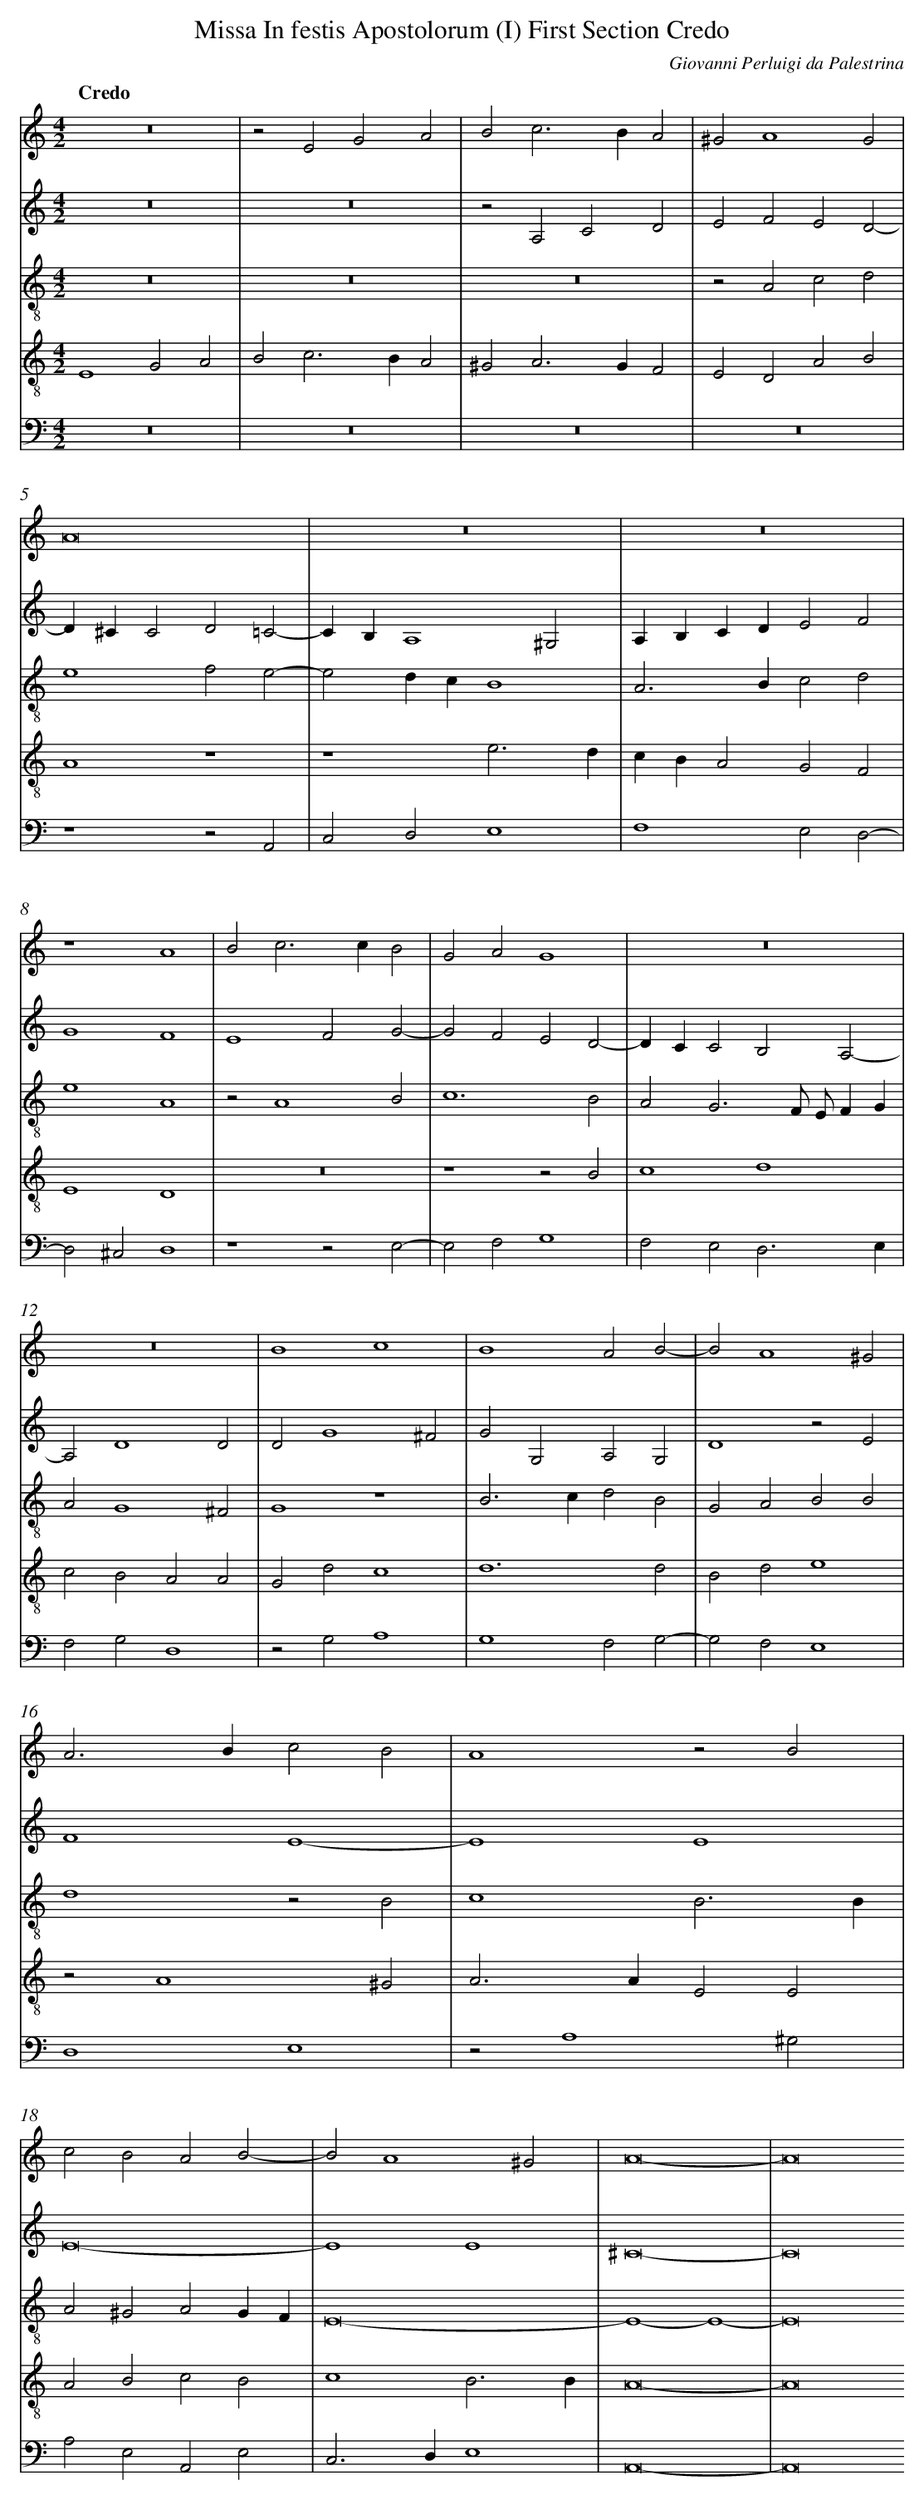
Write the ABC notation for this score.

X:1
T: Missa In festis Apostolorum (I) First Section Credo
C: Giovanni Perluigi da Palestrina
L: 1/4
M: 4/2
Q: "Credo"
V: 1 clef=treble
V: 2 clef=treble
V: 3 clef=treble-8
V: 4 clef=treble-8
V: 5 clef=bass
K: C
[V:1] z8 |
[V:2] z8 |
[V:3] z8 |
[V:4] E4G2A2 |
[V:5] z8 |
[V:1] z2E2G2A2 |
[V:2] z8 |
[V:3] z8 |
[V:4] B2c2>B2A2 |
[V:5] z8 |
[V:1] B2c2>B2A2 |
[V:2] z2A,2C2D2 |
[V:3] z8 |
[V:4] ^G2A2>G2F2 |
[V:5] z8 |
[V:1] ^G2A4G2 |
[V:2] E2F2E2D2- |
[V:3] z2A2c2d2 |
[V:4] E2D2A2B2 |
[V:5] z8 |
[V:1] A8 |
[V:2] D^CC2D2=C2- |
[V:3] e4f2e2- |
[V:4] A4z4 |
[V:5] z4z2A,,2 |
[V:1] z8 |
[V:2] CB,A,4^G,2 |
[V:3] e2dcB4 |
[V:4] z4e3d |
[V:5] C,2D,2E,4 |
[V:1] z8 |
[V:2] A,B,CDE2F2 |
[V:3] A2>B2c2d2 |
[V:4] cBA2G2F2 |
[V:5] F,4E,2D,2- |
[V:1] z4A4 |
[V:2] G4F4 |
[V:3] e4A4 |
[V:4] E4D4 |
[V:5] D,2^C,2D,4 |
[V:1] B2c2>c2B2 |
[V:2] E4F2G2- |
[V:3] z2A4B2 |
[V:4] z8 |
[V:5] z4z2E,2- |
[V:1] G2A2G4 |
[V:2] G2F2E2D2- |
[V:3] c6B2 |
[V:4] z4z2B2 |
[V:5] E,2F,2G,4 |
[V:1] z8 |
[V:2] DCC2B,2A,2- |
[V:3] A2G3F/ E/FG |
[V:4] c4d4 |
[V:5] F,2E,2D,3E, |
[V:1] z8 |
[V:2] A,2D4D2 |
[V:3] A2G4^F2 |
[V:4] c2B2A2A2 |
[V:5] F,2G,2D,4 |
[V:1] B4c4 |
[V:2] D2G4^F2 |
[V:3] G4z4 |
[V:4] G2d2c4 |
[V:5] z2G,2A,4 |
[V:1] B4A2B2- |
[V:2] G2G,2A,2G,2 |
[V:3] B2>c2d2B2 |
[V:4] d6d2 |
[V:5] G,4F,2G,2- |
[V:1] B2A4^G2 |
[V:2] D4z2E2 |
[V:3] G2A2B2B2 |
[V:4] B2d2e4 |
[V:5] G,2F,2E,4 |
[V:1] A2>B2c2B2 |
[V:2] F4E4- |
[V:3] d4z2B2 |
[V:4] z2A4^G2 |
[V:5] D,4E,4 |
[V:1] A4z2B2 |
[V:2] E4E4 |
[V:3] c4B3B |
[V:4] A2>A2E2E2 |
[V:5] z2A,4^G,2 |
[V:1] c2B2A2B2- |
[V:2] E8- |
[V:3] A2^G2A2GF |
[V:4] A2B2c2B2 |
[V:5] A,2E,2A,,2E,2 |
[V:1] B2A4^G2 |
[V:2] E4E4 |
[V:3] E8- |
[V:4] c4B3B |
[V:5] C,2>D,2E,4 |
[V:1] A8- |
[V:2] ^C8- |
[V:3] E4-E4- |
[V:4] A8- |
[V:5] A,,8- |
[V:1] A8
[V:2] C8
[V:3] E8
[V:4] A8
[V:5] A,,8
